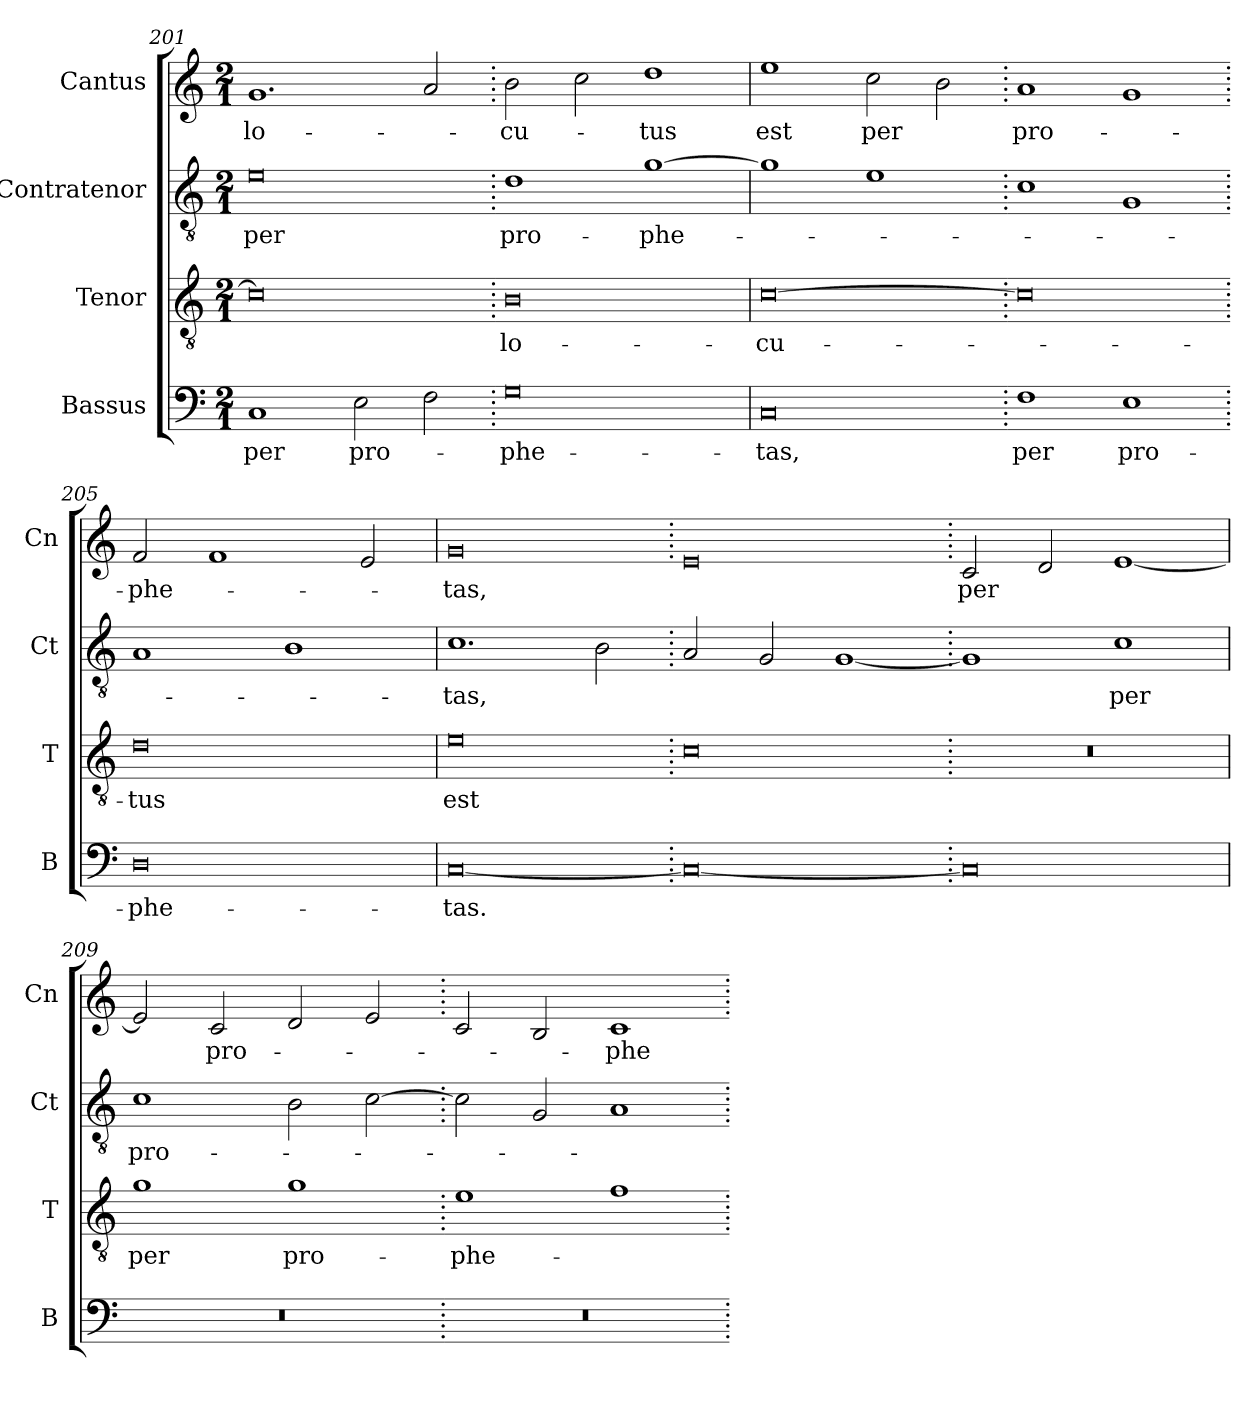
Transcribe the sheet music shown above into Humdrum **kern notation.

**kern	**text	**kern	**text	**kern	**text	**kern	**text
*part4	*part4	*part3	*part3	*part2	*part2	*part1	*part1
*staff4	*staff4	*staff3	*staff3	*staff2	*staff2	*staff1	*staff1
*I"Bassus	*	*I"Tenor	*	*I"Contratenor	*	*I"Cantus	*
*I'B	*	*I'T	*	*I'Ct	*	*I'Cn	*
*clefF4	*	*clefGv2	*	*clefGv2	*	*clefG2	*
*k[]	*	*k[]	*	*k[]	*	*k[]	*
*M2/1	*	*M2/1	*	*M2/1	*	*M2/1	*
=201	=201	=201	=201	=201	=201	=201	=201
1C	per	0c]	.	0e	per	1.g	lo-
2E\	pro-	.	.	.	.	.	.
2F\	.	.	.	.	.	2a/	.
=202.	=202.	=202.	=202.	=202.	=202.	=202.	=202.
0G	-phe-	0B	lo-	1d	pro-	2b\	-cu-
.	.	.	.	.	.	2cc\	.
.	.	.	.	[1g	-phe-	1dd	-tus
=203	=203	=203	=203	=203	=203	=203	=203
0C	-tas,	[0c	-cu-	1g]	.	1ee	est
.	.	.	.	1e	.	2cc\	per
.	.	.	.	.	.	2b\	.
=204.	=204.	=204.	=204.	=204.	=204.	=204.	=204.
1F	per	0c]	.	1c	.	1a	pro-
1E	pro-	.	.	1G	.	1g	.
=205.	=205.	=205.	=205.	=205.	=205.	=205.	=205.
0D	-phe-	0d	-tus	1A	.	2f/	-phe-
.	.	.	.	.	.	1f	.
.	.	.	.	1B	.	.	.
.	.	.	.	.	.	2e/	.
=206	=206	=206	=206	=206	=206	=206	=206
[0C	-tas.	0e	est	1.c	-tas,	0g	-tas,
.	.	.	.	2B\	.	.	.
=207.	=207.	=207.	=207.	=207.	=207.	=207.	=207.
0C_	.	0c	.	2A/	.	0e	.
.	.	.	.	2G/	.	.	.
.	.	.	.	[1G	.	.	.
=208.	=208.	=208.	=208.	=208.	=208.	=208.	=208.
0C]	.	0r	.	1G]	.	2c/	per
.	.	.	.	.	.	2d/	.
.	.	.	.	1c	per	[1e	.
=209	=209	=209	=209	=209	=209	=209	=209
0r	.	1g	per	1c	pro-	2e/]	.
.	.	.	.	.	.	2c/	pro-
.	.	1g	pro-	2B\	.	2d/	.
.	.	.	.	[2c\	.	2e/	.
=210.	=210.	=210.	=210.	=210.	=210.	=210.	=210.
0r	.	1e	-phe-	2c\]	.	2c/	.
.	.	.	.	2G/	.	2B/	.
.	.	1f	.	1A	.	1c	-phe-
=.	=.	=.	=.	=.	=.	=.	=.
*-	*-	*-	*-	*-	*-	*-	*-
